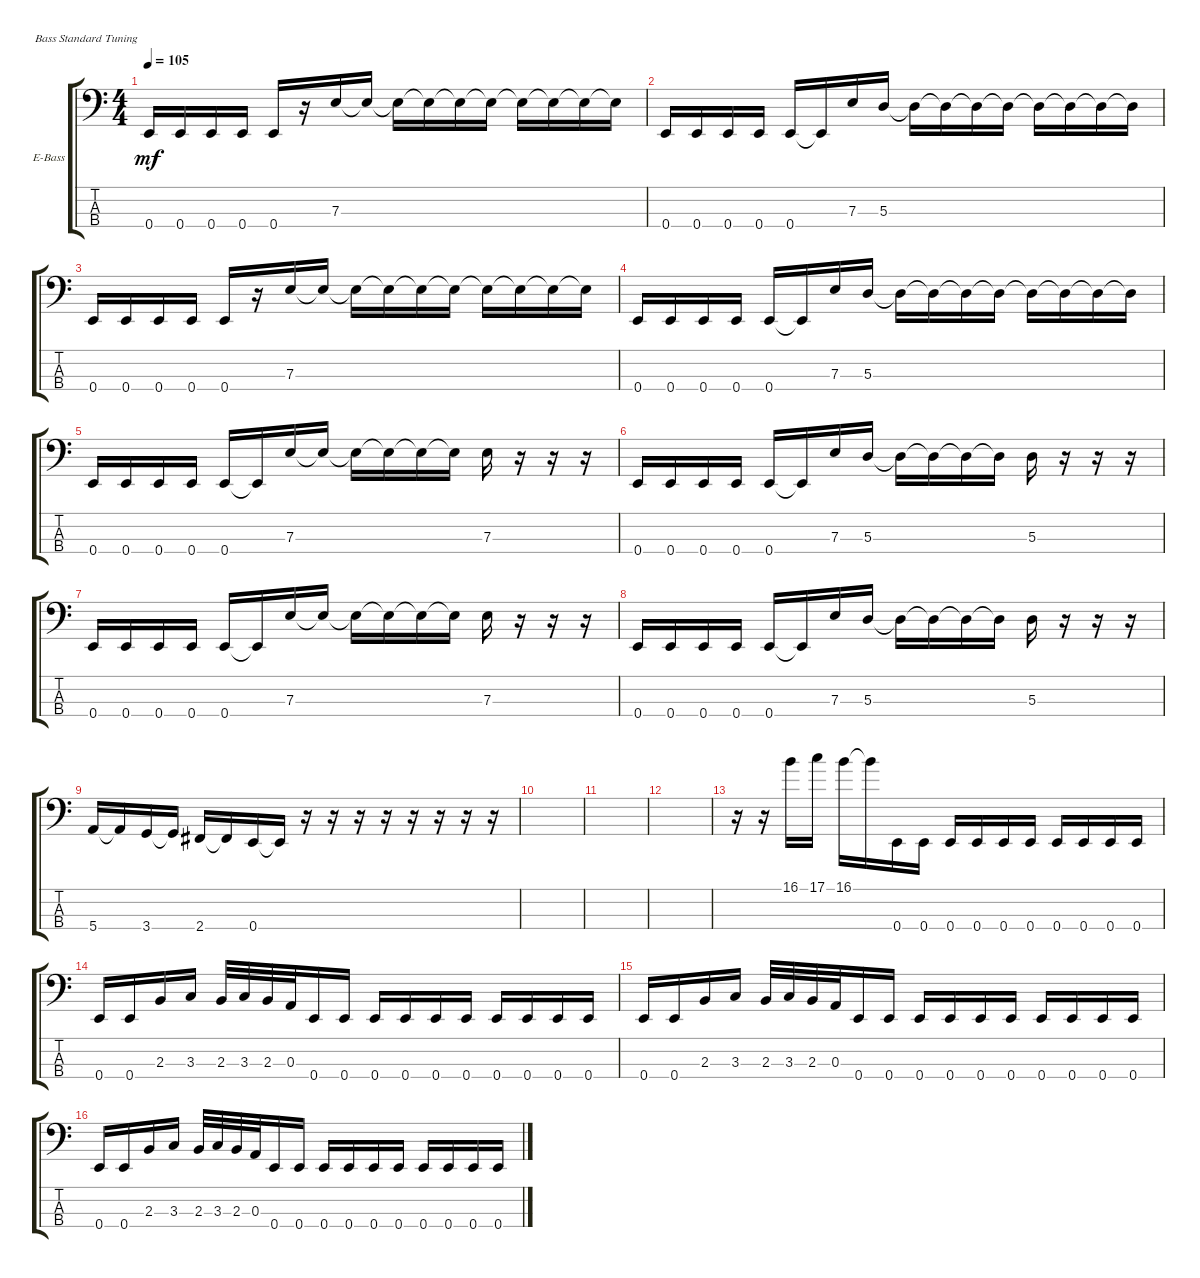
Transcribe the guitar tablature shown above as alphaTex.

\defaultSystemsLayout 4
\bracketExtendMode groupsimilarinstruments
\firstSystemTrackNameOrientation horizontal
\otherSystemsTrackNameOrientation horizontal
\track ("Electric Bass" "E-Bass") {instrument electricbassfinger}
\staff {score tabs}
\tuning (G2 D2 A1 E1)
\ts (4 4)
\tempo 105
\clef f4
\scale
0.487395
\ks c
0.4.16{dy mf instrument electricbassfinger} 0.4.16 0.4.16 0.4.16 0.4.16 r.16 7.3.16 7.3{t}.16 7.3{t}.16 7.3{t}.16 7.3{t}.16 7.3{t}.16 7.3{t}.16 7.3{t}.16 7.3{t}.16 7.3{t}.16 |
\scale
0.256303 0.4.16 0.4.16 0.4.16 0.4.16 0.4.16 0.4{t}.16 7.3.16 5.3.16 5.3{t}.16 5.3{t}.16 5.3{t}.16 5.3{t}.16 5.3{t}.16 5.3{t}.16 5.3{t}.16 5.3{t}.16 |
\scale
0.256303 0.4.16 0.4.16 0.4.16 0.4.16 0.4.16 r.16 7.3.16 7.3{t}.16 7.3{t}.16 7.3{t}.16 7.3{t}.16 7.3{t}.16 7.3{t}.16 7.3{t}.16 7.3{t}.16 7.3{t}.16 |
\scale
0.333333 0.4.16 0.4.16 0.4.16 0.4.16 0.4.16 0.4{t}.16 7.3.16 5.3.16 5.3{t}.16 5.3{t}.16 5.3{t}.16 5.3{t}.16 5.3{t}.16 5.3{t}.16 5.3{t}.16 5.3{t}.16 |
\scale
0.333333 0.4.16 0.4.16 0.4.16 0.4.16 0.4.16 0.4{t}.16 7.3.16 7.3{t}.16 7.3{t}.16 7.3{t}.16 7.3{t}.16 7.3{t}.16 7.3.16 r.16 r.16 r.16 |
\scale
0.333333 0.4.16 0.4.16 0.4.16 0.4.16 0.4.16 0.4{t}.16 7.3.16 5.3.16 5.3{t}.16 5.3{t}.16 5.3{t}.16 5.3{t}.16 5.3.16 r.16 r.16 r.16 |
\scale
0.333333 0.4.16 0.4.16 0.4.16 0.4.16 0.4.16 0.4{t}.16 7.3.16 7.3{t}.16 7.3{t}.16 7.3{t}.16 7.3{t}.16 7.3{t}.16 7.3.16 r.16 r.16 r.16 |
\scale
0.333333 0.4.16 0.4.16 0.4.16 0.4.16 0.4.16 0.4{t}.16 7.3.16 5.3.16 5.3{t}.16 5.3{t}.16 5.3{t}.16 5.3{t}.16 5.3.16 r.16 r.16 r.16 |
\scale
0.333333 5.4.16 5.4{t}.16 3.4.16 3.4{t}.16 2.4.16 2.4{t}.16 0.4.16 0.4{t}.16 r.16 r.16 r.16 r.16 r.16 r.16 r.16 r.16 |
\scale
0.333333 |
\scale
0.333333 |
\scale
0.333333 |
r.16 r.16 16.1.16 17.1.16 16.1.16 16.1{t}.16 0.4.16 0.4.16 0.4.16 0.4.16 0.4.16 0.4.16 0.4.16 0.4.16 0.4.16 0.4.16 |
0.4.16 0.4.16 2.3.16 3.3.16 2.3.32 3.3.32 2.3.32 0.3.32 0.4.16 0.4.16 0.4.16 0.4.16 0.4.16 0.4.16 0.4.16 0.4.16 0.4.16 0.4.16 |
0.4.16 0.4.16 2.3.16 3.3.16 2.3.32 3.3.32 2.3.32 0.3.32 0.4.16 0.4.16 0.4.16 0.4.16 0.4.16 0.4.16 0.4.16 0.4.16 0.4.16 0.4.16 |
0.4.16 0.4.16 2.3.16 3.3.16 2.3.32 3.3.32 2.3.32 0.3.32 0.4.16 0.4.16 0.4.16 0.4.16 0.4.16 0.4.16 0.4.16 0.4.16 0.4.16 0.4.16
